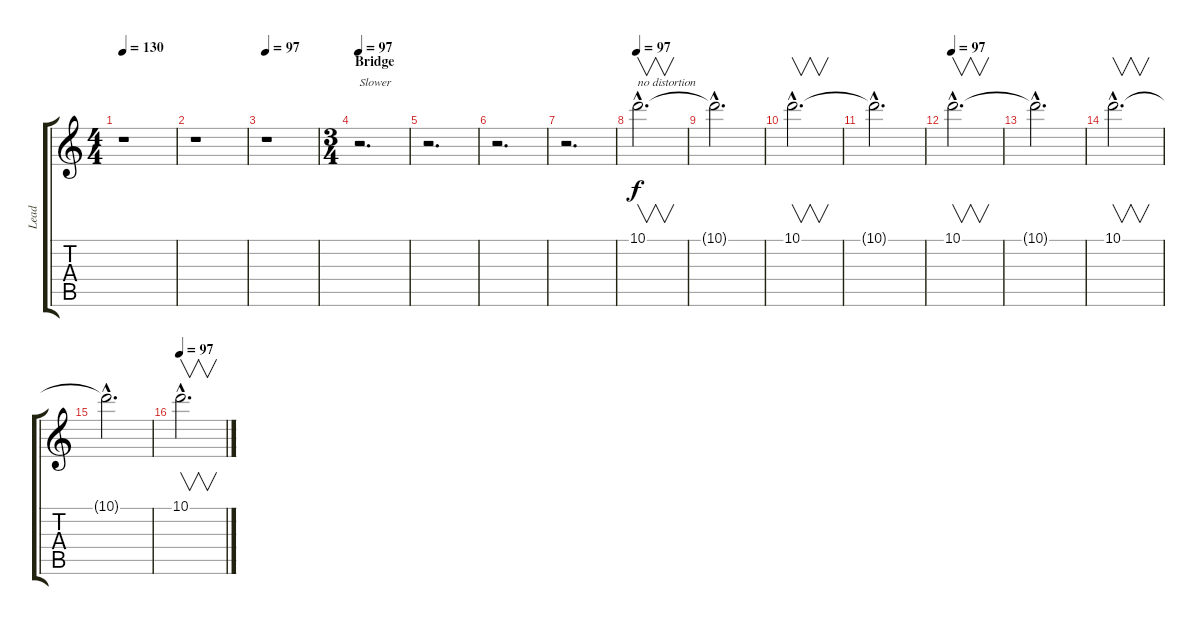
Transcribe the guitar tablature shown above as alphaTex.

\track ("Lead" "Lead") {instrument electricguitarjazz}
\staff {score tabs}
\tuning (E4 B3 G3 D3 A2 E2) {hide}
\ts (4 4)
\tempo 130
\clef g2
\ks c
r.1{dy mp} |
r.1 |
\tempo 97
r.1 |
\ts (3 4)
\section ("" "Bridge")
\tempo 97
r.2{d txt "Slower"} |
r.2{d} |
r.2{d} |
r.2{d} |
\tempo 97
10.1{hac}.2{v d txt "no distortion" dy f instrument electricguitarjazz} |
10.1{hac t}.2{d} |
10.1{hac}.2{v d} |
10.1{hac t}.2{d} |
\tempo 97
10.1{hac}.2{v d instrument electricguitarjazz} |
10.1{hac t}.2{d} |
10.1{hac}.2{v d} |
10.1{hac t}.2{d} |
\tempo 97
10.1{hac}.2{v d instrument electricguitarjazz}
